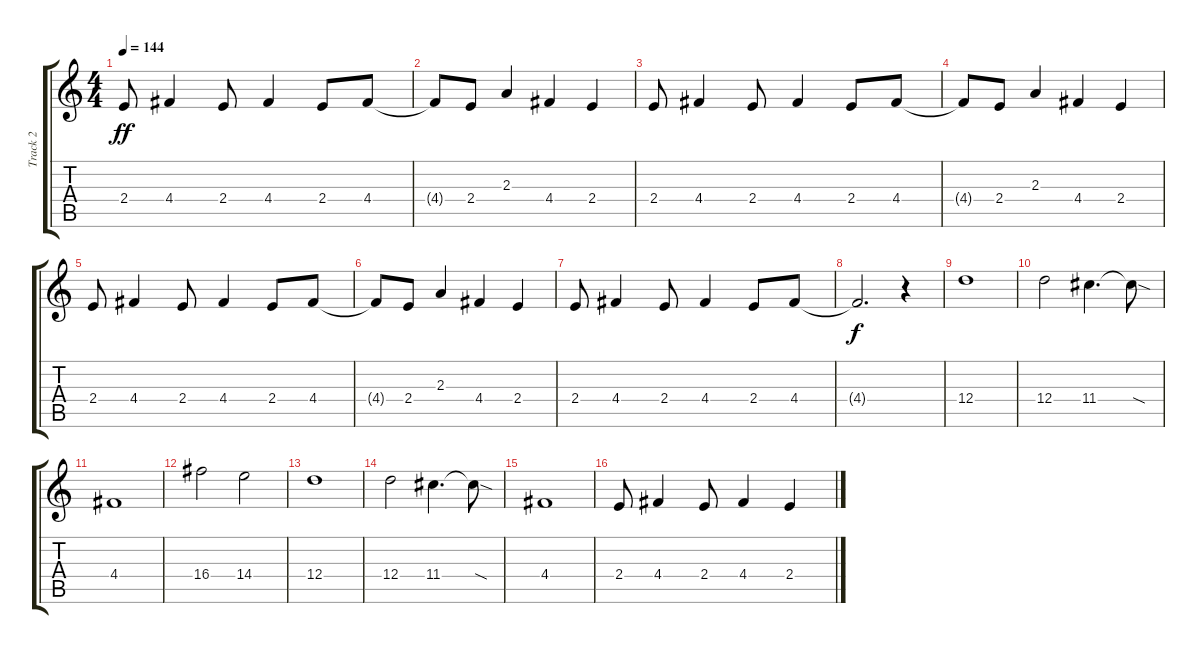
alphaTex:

\track ("Track 2" "Track 2") {instrument electricguitarjazz}
\staff {score tabs}
\tuning (E4 B3 G3 D3 A2 D2) {hide}
\ts (4 4)
\tempo 144
\clef g2
\ks c
2.4.8{dy ff} 4.4.4 2.4.8 4.4.4 2.4.8 4.4.8 |
4.4{t}.8 2.4.8 2.3.4 4.4.4 2.4.4 |
2.4.8 4.4.4 2.4.8 4.4.4 2.4.8 4.4.8 |
4.4{t}.8 2.4.8 2.3.4 4.4.4 2.4.4 |
2.4.8 4.4.4 2.4.8 4.4.4 2.4.8 4.4.8 |
4.4{t}.8 2.4.8 2.3.4 4.4.4 2.4.4 |
2.4.8 4.4.4 2.4.8 4.4.4 2.4.8 4.4.8 |
4.4{t}.2{d dy f} r.4{instrument electricguitarjazz} |
12.4.1{volume 15} |
12.4.2 11.4.4{d} 11.4{sod t}.8 |
4.4.1 |
16.4.2 14.4.2 |
12.4.1 |
12.4.2 11.4.4{d} 11.4{sod t}.8 |
4.4.1 |
2.4.8 4.4.4 2.4.8 4.4.4 2.4.4
